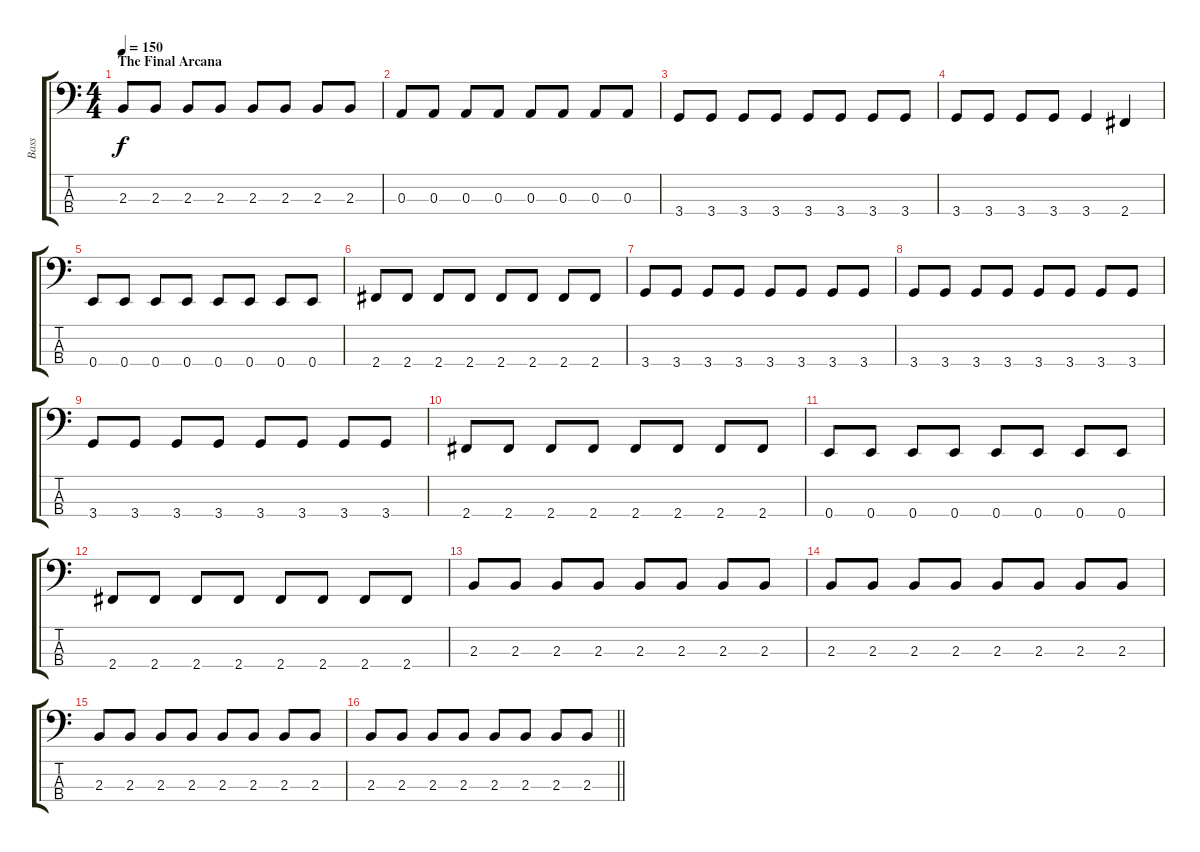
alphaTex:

\track ("Bass" "Bass") {instrument electricbasspick}
\staff {score tabs}
\tuning (G2 D2 A1 E1) {hide}
\ts (4 4)
\section ("" "The Final Arcana")
\tempo 150
\clef f4
\ks c
2.3.8{dy f} 2.3.8 2.3.8 2.3.8 2.3.8 2.3.8 2.3.8 2.3.8 |
0.3.8 0.3.8 0.3.8 0.3.8 0.3.8 0.3.8 0.3.8 0.3.8 |
3.4.8 3.4.8 3.4.8 3.4.8 3.4.8 3.4.8 3.4.8 3.4.8 |
3.4.8 3.4.8 3.4.8 3.4.8 3.4.4 2.4.4 |
0.4.8 0.4.8 0.4.8 0.4.8 0.4.8 0.4.8 0.4.8 0.4.8 |
2.4.8 2.4.8 2.4.8 2.4.8 2.4.8 2.4.8 2.4.8 2.4.8 |
3.4.8 3.4.8 3.4.8 3.4.8 3.4.8 3.4.8 3.4.8 3.4.8 |
3.4.8 3.4.8 3.4.8 3.4.8 3.4.8 3.4.8 3.4.8 3.4.8 |
3.4.8 3.4.8 3.4.8 3.4.8 3.4.8 3.4.8 3.4.8 3.4.8 |
2.4.8 2.4.8 2.4.8 2.4.8 2.4.8 2.4.8 2.4.8 2.4.8 |
0.4.8 0.4.8 0.4.8 0.4.8 0.4.8 0.4.8 0.4.8 0.4.8 |
2.4.8 2.4.8 2.4.8 2.4.8 2.4.8 2.4.8 2.4.8 2.4.8 |
2.3.8 2.3.8 2.3.8 2.3.8 2.3.8 2.3.8 2.3.8 2.3.8 |
2.3.8 2.3.8 2.3.8 2.3.8 2.3.8 2.3.8 2.3.8 2.3.8 |
2.3.8 2.3.8 2.3.8 2.3.8 2.3.8 2.3.8 2.3.8 2.3.8 |
\barLineRight lightlight
2.3.8 2.3.8 2.3.8 2.3.8 2.3.8 2.3.8 2.3.8 2.3.8
